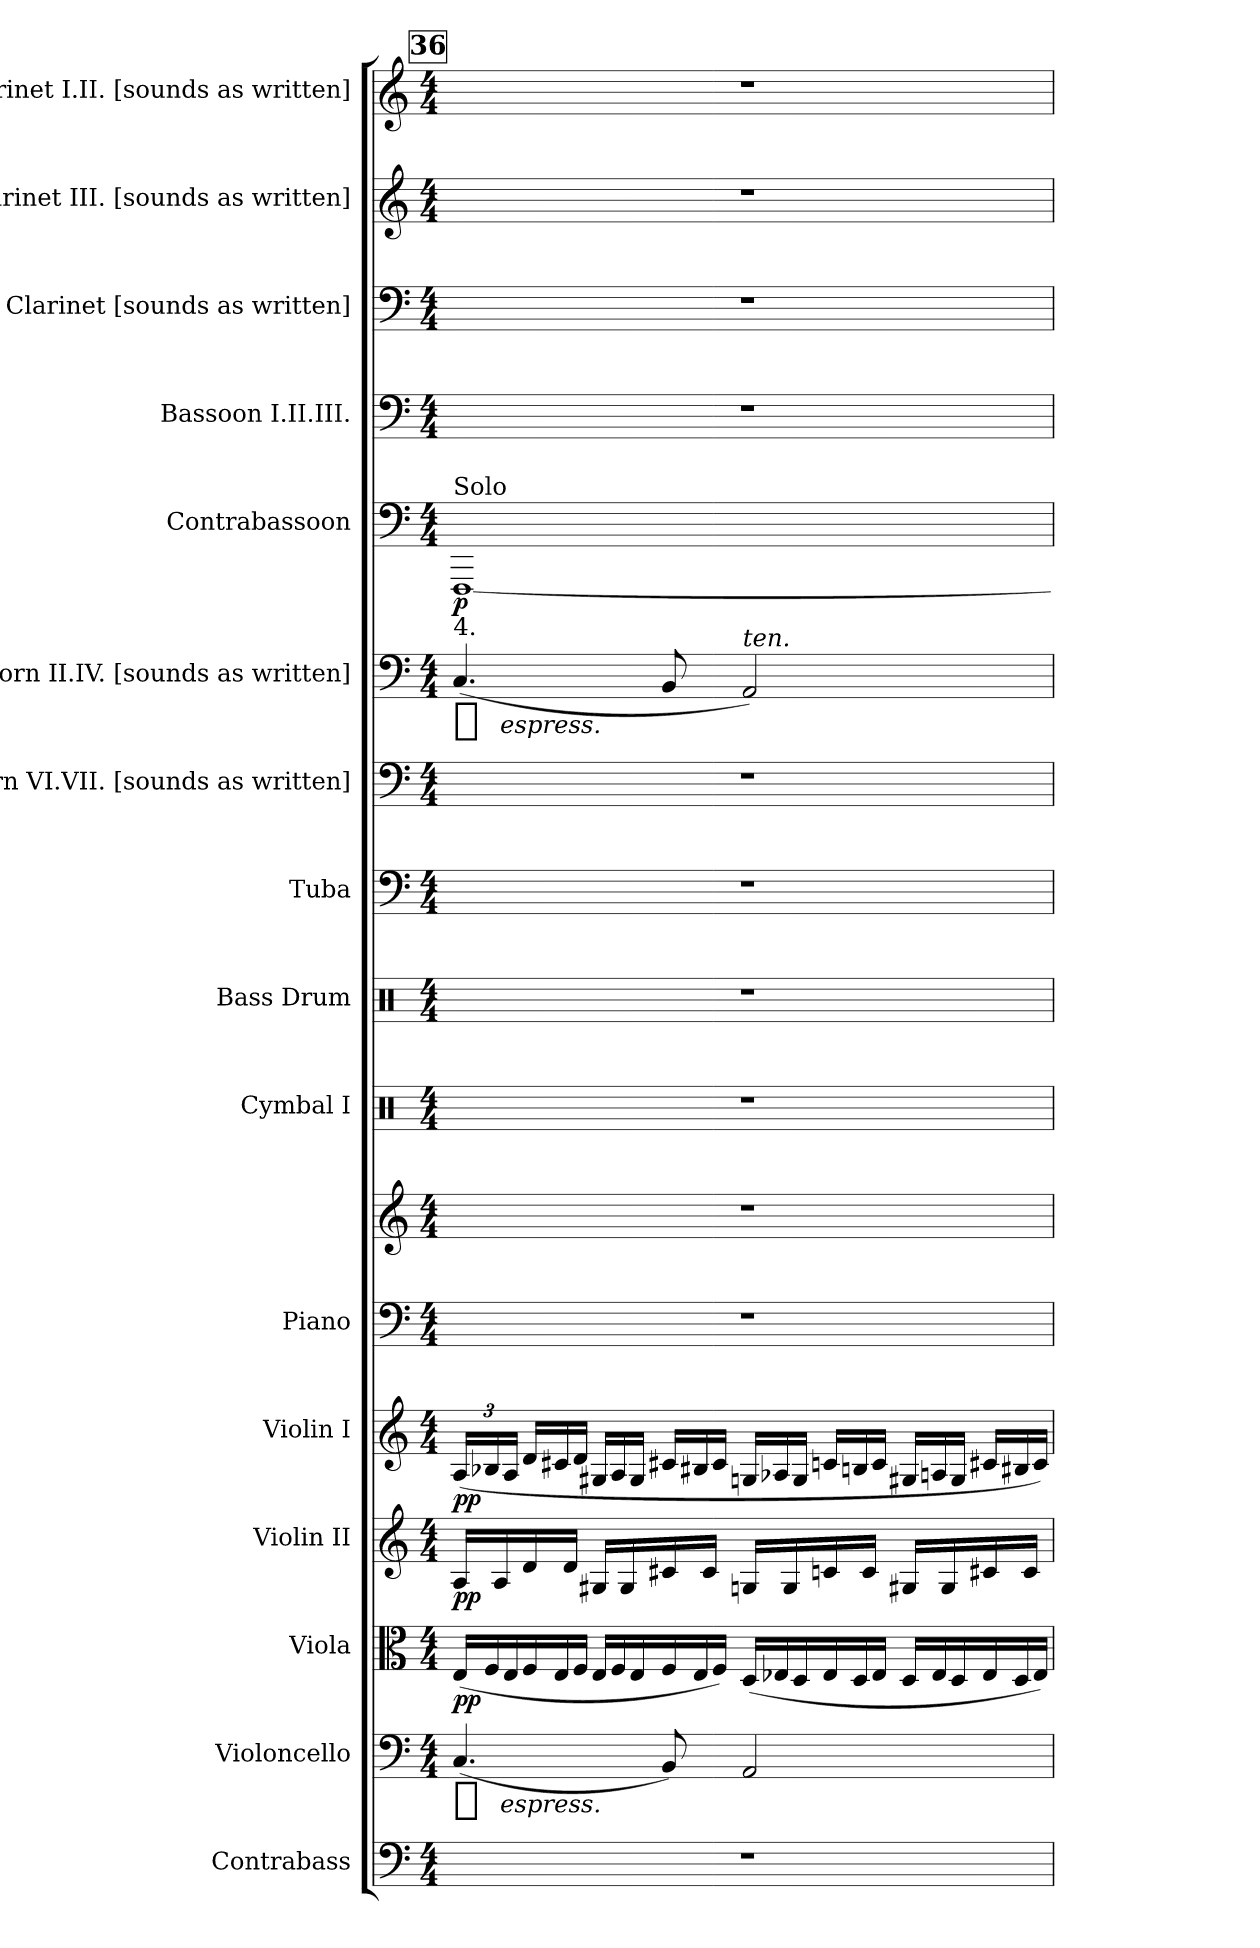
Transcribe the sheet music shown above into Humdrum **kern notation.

**kern	**kern	**dynam	**kern	**dynam	**kern	**dynam	**kern	**dynam	**kern	**kern	**kern	**kern	**kern	**kern	**kern	**dynam	**kern	**dynam	**kern	**kern	**kern	**kern
*part16	*part15	*part15	*part14	*part14	*part13	*part13	*part12	*part12	*part11	*part11	*part10	*part9	*part8	*part7	*part6	*part6	*part5	*part5	*part4	*part3	*part2	*part1
*staff17	*staff16	*staff16	*staff15	*staff15	*staff14	*staff14	*staff13	*staff13	*staff12	*staff11	*staff10	*staff9	*staff8	*staff7	*staff6	*staff6	*staff5	*staff5	*staff4	*staff3	*staff2	*staff1
*I"Contrabass	*I"Violoncello	*	*I"Viola	*	*I"Violin II	*	*I"Violin I	*	*I"Piano	*	*I"Cymbal I	*I"Bass Drum	*I"Tuba	*I"Horn VI.VII. [sounds as written]	*I"Horn II.IV. [sounds as written]	*	*I"Contrabassoon	*	*I"Bassoon I.II.III.	*I"Bass Clarinet [sounds as written]	*I"Clarinet III. [sounds as written]	*I"Clarinet I.II. [sounds as written]
*I'Cb.	*I'Vc.	*	*I'Vla.	*	*I'Vln. II	*	*I'Vln. I	*	*I'Pno	*	*I'Cym.	*I'Gr C.	*I'Tba.	*I'Hn.	*I'Hn.	*	*I'Cbsn.	*	*I'Bsn.	*I'B.Cl.	*I'Cl.	*I'Cl.
*clefF4	*clefF4	*	*clefC3	*	*clefG2	*	*clefG2	*	*clefF4	*clefG2	*clefX	*clefX	*clefF4	*clefF4	*clefF4	*	*clefF4	*	*clefF4	*clefF4	*clefG2	*clefG2
*k[]	*k[]	*	*k[]	*	*k[]	*	*k[]	*	*k[]	*k[]	*k[]	*k[]	*k[]	*k[]	*k[]	*	*k[]	*	*k[]	*k[]	*k[]	*k[]
*C:	*C:	*	*C:	*	*C:	*	*C:	*	*C:	*C:	*C:	*C:	*C:	*C:	*C:	*	*C:	*	*C:	*C:	*C:	*C:
*M4/4	*M4/4	*	*M4/4	*	*M4/4	*	*M4/4	*	*M4/4	*M4/4	*M4/4	*M4/4	*M4/4	*M4/4	*M4/4	*	*M4/4	*	*M4/4	*M4/4	*M4/4	*M4/4
*	*	*	*Xtuplet	*	*	*	*	*	*	*	*	*	*	*	*	*	*	*	*	*	*	*
!!LO:REH:place=s1:t=36
=3	=3	=3	=3	=3	=3	=3	=3	=3	=3	=3	=3	=3	=3	=3	=3	=3	=3	=3	=3	=3	=3	=3
!	!	!	!	!	!	!	!	!	!	!	!	!	!	!	!	!	!LO:TX:a:t=Solo	!	!	!	!	!
!	!	!	!	!	!	!	!	!	!	!	!	!	!	!	!LO:TX:a:t=4.	!	!	!	!	!	!	!
!	!	!LO:DY:t=%s espress.	!	!	!	!	!	!	!	!	!	!	!	!	!	!LO:DY:t=%s espress.	!	!	!	!	!	!
1r	(4.C	mp	(24ELL	pp	16ALL	pp	(24ALL	pp	1r	1r	1r	1r	1r	1r	(4.C	mp	[1FFF	p	1r	1r	1r	1r
.	.	.	24F	.	.	.	24B-X	.	.	.	.	.	.	.	.	.	.	.	.	.	.	.
.	.	.	.	.	16A	.	.	.	.	.	.	.	.	.	.	.	.	.	.	.	.	.
.	.	.	24E	.	.	.	24AJJ	.	.	.	.	.	.	.	.	.	.	.	.	.	.	.
*	*	*	*	*	*	*	*Xtuplet	*	*	*	*	*	*	*	*	*	*	*	*	*	*	*
.	.	.	24F	.	16d	.	24dLL	.	.	.	.	.	.	.	.	.	.	.	.	.	.	.
.	.	.	24E	.	.	.	24c#X	.	.	.	.	.	.	.	.	.	.	.	.	.	.	.
.	.	.	.	.	16dJJ	.	.	.	.	.	.	.	.	.	.	.	.	.	.	.	.	.
.	.	.	24FJJ	.	.	.	24dJJ	.	.	.	.	.	.	.	.	.	.	.	.	.	.	.
.	.	.	24ELL	.	16G#XLL	.	24G#XLL	.	.	.	.	.	.	.	.	.	.	.	.	.	.	.
.	.	.	24F	.	.	.	24A	.	.	.	.	.	.	.	.	.	.	.	.	.	.	.
.	.	.	.	.	16G#	.	.	.	.	.	.	.	.	.	.	.	.	.	.	.	.	.
.	.	.	24E	.	.	.	24G#JJ	.	.	.	.	.	.	.	.	.	.	.	.	.	.	.
.	8BB)	.	24F	.	16c#X	.	24c#XLL	.	.	.	.	.	.	.	8BB	.	.	.	.	.	.	.
.	.	.	24E	.	.	.	24B#X	.	.	.	.	.	.	.	.	.	.	.	.	.	.	.
.	.	.	.	.	16c#JJ	.	.	.	.	.	.	.	.	.	.	.	.	.	.	.	.	.
.	.	.	24FJJ)	.	.	.	24c#JJ	.	.	.	.	.	.	.	.	.	.	.	.	.	.	.
!	!	!	!	!	!	!	!	!	!	!	!	!	!	!	!LO:TX:a:i:t=ten.	!	!	!	!	!	!	!
.	2AA	.	(24DLL	.	16GnLL	.	24GnLL	.	.	.	.	.	.	.	2AA)	.	.	.	.	.	.	.
.	.	.	24E-X	.	.	.	24A-X	.	.	.	.	.	.	.	.	.	.	.	.	.	.	.
.	.	.	.	.	16G	.	.	.	.	.	.	.	.	.	.	.	.	.	.	.	.	.
.	.	.	24D	.	.	.	24GJJ	.	.	.	.	.	.	.	.	.	.	.	.	.	.	.
.	.	.	24E-	.	16cn	.	24cnLL	.	.	.	.	.	.	.	.	.	.	.	.	.	.	.
.	.	.	24D	.	.	.	24Bn	.	.	.	.	.	.	.	.	.	.	.	.	.	.	.
.	.	.	.	.	16cJJ	.	.	.	.	.	.	.	.	.	.	.	.	.	.	.	.	.
.	.	.	24E-JJ	.	.	.	24cJJ	.	.	.	.	.	.	.	.	.	.	.	.	.	.	.
.	.	.	24DLL	.	16G#XLL	.	24G#XLL	.	.	.	.	.	.	.	.	.	.	.	.	.	.	.
.	.	.	24E-	.	.	.	24An	.	.	.	.	.	.	.	.	.	.	.	.	.	.	.
.	.	.	.	.	16G#	.	.	.	.	.	.	.	.	.	.	.	.	.	.	.	.	.
.	.	.	24D	.	.	.	24G#JJ	.	.	.	.	.	.	.	.	.	.	.	.	.	.	.
.	.	.	24E-	.	16c#X	.	24c#XLL	.	.	.	.	.	.	.	.	.	.	.	.	.	.	.
.	.	.	24D	.	.	.	24B#X	.	.	.	.	.	.	.	.	.	.	.	.	.	.	.
.	.	.	.	.	16c#JJ	.	.	.	.	.	.	.	.	.	.	.	.	.	.	.	.	.
.	.	.	24E-JJ)	.	.	.	24c#JJ)	.	.	.	.	.	.	.	.	.	.	.	.	.	.	.
=	=	=	=	=	=	=	=	=	=	=	=	=	=	=	=	=	=	=	=	=	=	=
*-	*-	*-	*-	*-	*-	*-	*-	*-	*-	*-	*-	*-	*-	*-	*-	*-	*-	*-	*-	*-	*-	*-
